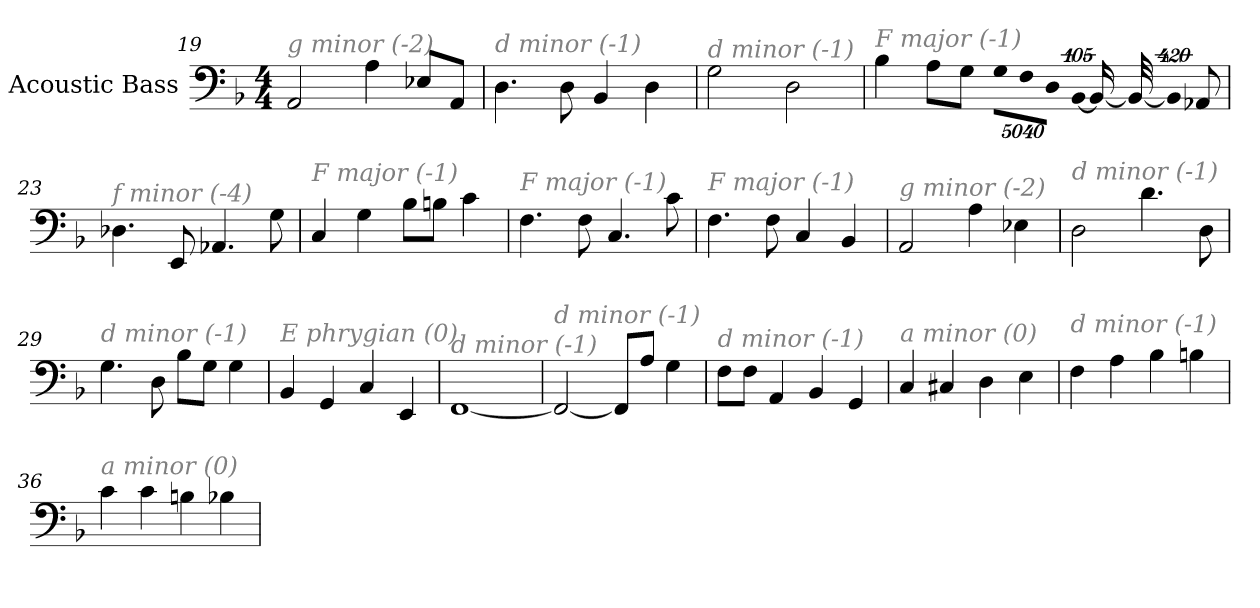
**kern
*part1
*staff1
*I"Acoustic Bass
*clefF4
*ITrd7c12
*k[b-]
*F:
*M4/4
=19
!LO:TX:i:color=#808080:t=g minor (-2)
2AAA
4AA
8EE-XL
8AAAJ
=20
!LO:TX:i:color=#808080:t=d minor (-1)
4.DD
8DD
4BBB-
4DD
=21
!LO:TX:i:color=#808080:t=d minor (-1)
2GG
2DD
=22
!LO:TX:i:color=#808080:t=F major (-1)
4BB-
8AAL
8GGJ
!LO:N:vis=8
40320%3347GGL
!LO:N:vis=8
40320%3347FF
!LO:N:vis=8
40320%3347DDJ
!LO:N:vis=1024
[13440%13BBB-L
16BBB-L_
32BBB-L_
!LO:N:vis=1024%31
13440%407BBB-L]
8AAA-XJ
=23
!LO:TX:i:color=#808080:t=f minor (-4)
4.DD-X
8EEE
4.AAA-X
8GG
=24
!LO:TX:i:color=#808080:t=F major (-1)
4CC
4GG
8BB-L
8BBnJ
4C
=25
!LO:TX:i:color=#808080:t=F major (-1)
4.FF
8FF
4.CC
8C
=26
!LO:TX:i:color=#808080:t=F major (-1)
4.FF
8FF
4CC
4BBB-
=27
!LO:TX:i:color=#808080:t=g minor (-2)
2AAA
4AA
4EE-X
=28
!LO:TX:i:color=#808080:t=d minor (-1)
2DD
4.D
8DD
=29
!LO:TX:i:color=#808080:t=d minor (-1)
4.GG
8DD
8BB-L
8GGJ
4GG
=30
!LO:TX:i:color=#808080:t=E phrygian (0)
4BBB-
4GGG
4CC
4EEE
=31
!LO:TX:i:color=#808080:t=d minor (-1)
[1FFF
=32
!LO:TX:i:color=#808080:t=d minor (-1)
2FFF_
8FFFL]
8AAJ
4GG
=33
!LO:TX:i:color=#808080:t=d minor (-1)
8FFL
8FFJ
4AAA
4BBB-
4GGG
=34
!LO:TX:i:color=#808080:t=a minor (0)
4CC
4CC#X
4DD
4EE
=35
!LO:TX:i:color=#808080:t=d minor (-1)
4FF
4AA
4BB-
4BBn
=36
!LO:TX:i:color=#808080:t=a minor (0)
4C
4C
4BBn
4BB-X
=
*-
